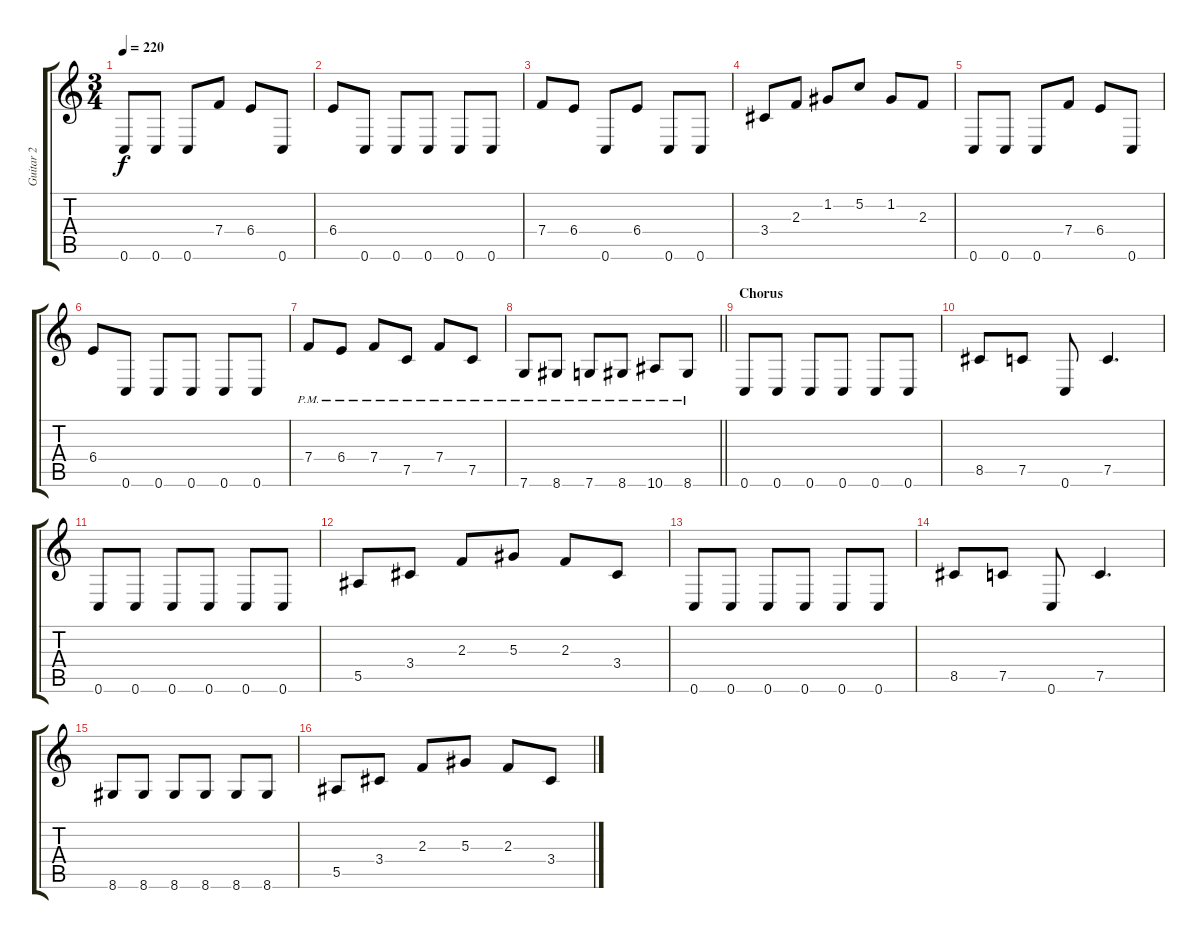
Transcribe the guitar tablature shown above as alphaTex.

\track ("Guitar 2" "Guitar 2") {instrument distortionguitar}
\staff {score tabs}
\tuning (C4 G3 Eb3 Bb2 F2 C2) {hide}
\ts (3 4)
\tempo 220
\clef g2
\ks c
0.6.8{dy f} 0.6.8 0.6.8 7.4.8 6.4.8 0.6.8 |
6.4.8 0.6.8 0.6.8 0.6.8 0.6.8 0.6.8 |
7.4.8 6.4.8 0.6.8 6.4.8 0.6.8 0.6.8 |
3.4.8 2.3.8 1.2.8 5.2.8 1.2.8 2.3.8 |
0.6.8 0.6.8 0.6.8 7.4.8 6.4.8 0.6.8 |
6.4.8 0.6.8 0.6.8 0.6.8 0.6.8 0.6.8 |
7.4{pm}.8 6.4{pm}.8 7.4{pm}.8 7.5{pm}.8 7.4{pm}.8 7.5{pm}.8 |
\barLineRight lightlight
7.6{pm}.8 8.6{pm}.8 7.6{pm}.8 8.6{pm}.8 10.6{pm}.8 8.6{pm}.8 |
\section ("" "Chorus")
0.6.8 0.6.8 0.6.8 0.6.8 0.6.8 0.6.8 |
8.5.8 7.5.8 0.6.8 7.5.4{d} |
0.6.8 0.6.8 0.6.8 0.6.8 0.6.8 0.6.8 |
5.5.8 3.4.8 2.3.8 5.3.8 2.3.8 3.4.8 |
0.6.8 0.6.8 0.6.8 0.6.8 0.6.8 0.6.8 |
8.5.8 7.5.8 0.6.8 7.5.4{d} |
8.6.8 8.6.8 8.6.8 8.6.8 8.6.8 8.6.8 |
5.5.8 3.4.8 2.3.8 5.3.8 2.3.8 3.4.8
